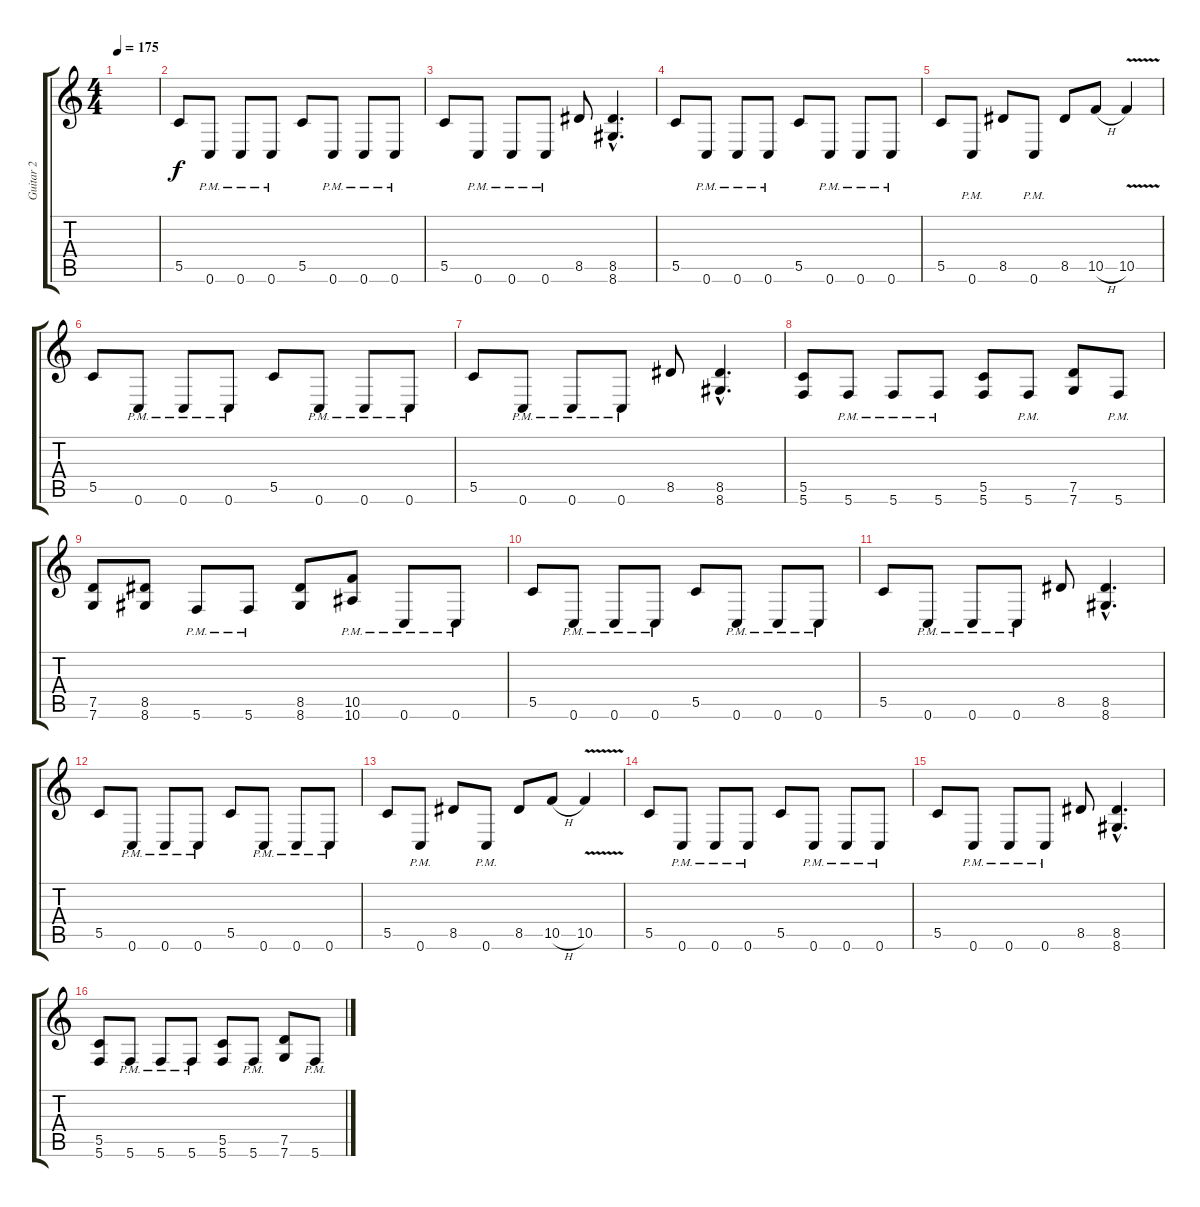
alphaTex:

\track ("Guitar 2" "Guitar 2") {instrument distortionguitar}
\staff {score tabs}
\tuning (D4 A3 F3 C3 G2 C2) {hide}
\ts (4 4)
\tempo 175
\clef g2
\ks c
|
5.5.8 0.6{pm}.8 0.6{pm}.8 0.6{pm}.8 5.5.8 0.6{pm}.8 0.6{pm}.8 0.6{pm}.8 |
5.5.8 0.6{pm}.8 0.6{pm}.8 0.6{pm}.8 8.5.8 (8.5{hac} 8.6{hac}).4{d} |
5.5.8 0.6{pm}.8 0.6{pm}.8 0.6{pm}.8 5.5.8 0.6{pm}.8 0.6{pm}.8 0.6{pm}.8 |
5.5.8 0.6{pm}.8 8.5.8 0.6{pm}.8 8.5.8 10.5{h}.8 10.5{v}.4 |
5.5.8 0.6{pm}.8 0.6{pm}.8 0.6{pm}.8 5.5.8 0.6{pm}.8 0.6{pm}.8 0.6{pm}.8 |
5.5.8 0.6{pm}.8 0.6{pm}.8 0.6{pm}.8 8.5.8 (8.5{hac} 8.6{hac}).4{d} |
(5.5 5.6).8 5.6{pm}.8 5.6{pm}.8 5.6{pm}.8 (5.5 5.6).8 5.6{pm}.8 (7.5 7.6).8 5.6{pm}.8 |
(7.5 7.6).8 (8.5 8.6).8 5.6{pm}.8 5.6{pm}.8 (8.5 8.6).8 (10.5 10.6{pm}).8 0.6{pm}.8 0.6{pm}.8 |
5.5.8 0.6{pm}.8 0.6{pm}.8 0.6{pm}.8 5.5.8 0.6{pm}.8 0.6{pm}.8 0.6{pm}.8 |
5.5.8 0.6{pm}.8 0.6{pm}.8 0.6{pm}.8 8.5.8 (8.5{hac} 8.6{hac}).4{d} |
5.5.8 0.6{pm}.8 0.6{pm}.8 0.6{pm}.8 5.5.8 0.6{pm}.8 0.6{pm}.8 0.6{pm}.8 |
5.5.8 0.6{pm}.8 8.5.8 0.6{pm}.8 8.5.8 10.5{h}.8 10.5{v}.4 |
5.5.8 0.6{pm}.8 0.6{pm}.8 0.6{pm}.8 5.5.8 0.6{pm}.8 0.6{pm}.8 0.6{pm}.8 |
5.5.8 0.6{pm}.8 0.6{pm}.8 0.6{pm}.8 8.5.8 (8.5{hac} 8.6{hac}).4{d} |
(5.5 5.6).8 5.6{pm}.8 5.6{pm}.8 5.6{pm}.8 (5.5 5.6).8 5.6{pm}.8 (7.5 7.6).8 5.6{pm}.8
